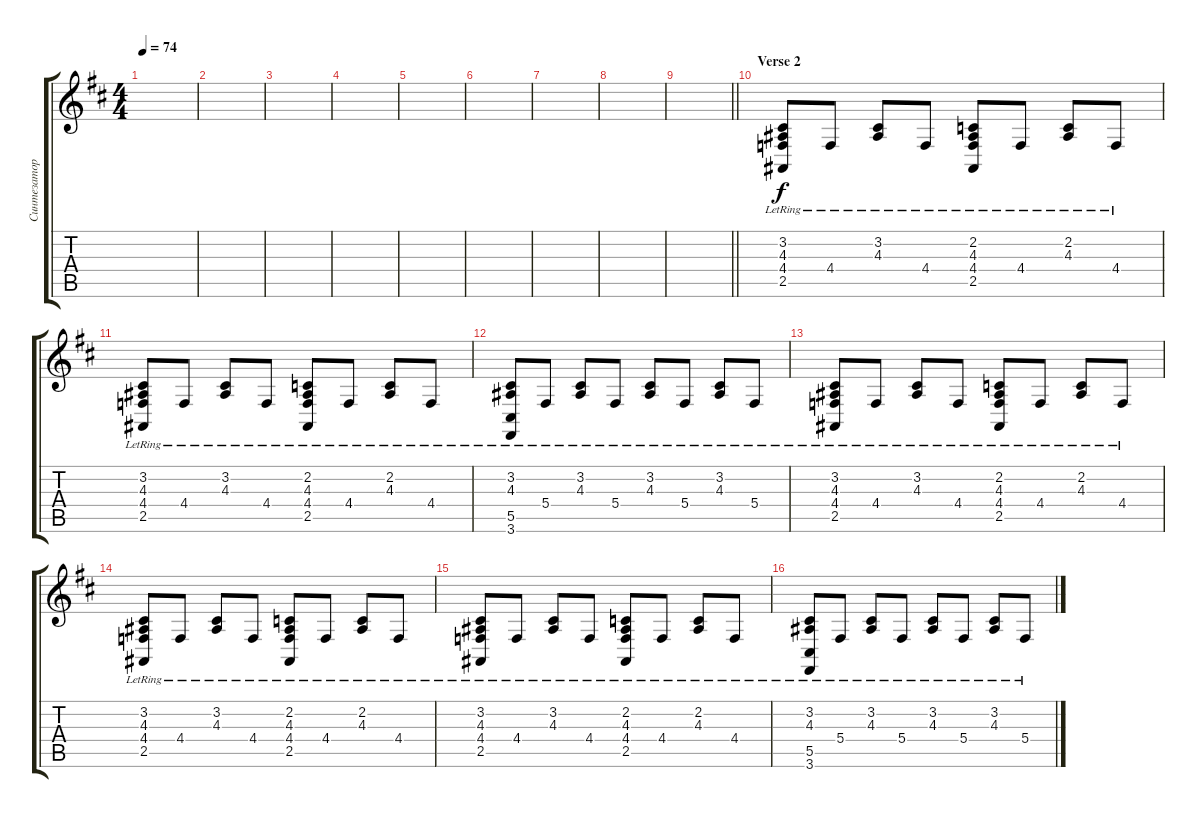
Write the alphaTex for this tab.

\track ("Синтезатор 1" "Синтезатор") {instrument acousticgrandpiano}
\staff {score tabs}
\tuning (Eb4 Bb3 Gb3 Db3 Ab2 Eb2) {hide}
\ts (4 4)
\tempo 74
\clef g2
\ks bminor
|
|
|
|
|
|
|
|
\barLineRight lightlight
|
\section ("" "Verse 2")
(3.2{lr} 4.3{lr} 4.4 2.5{lr}).8 4.4{lr}.8 (3.2{lr} 4.3{lr}).8 4.4{lr}.8 (2.2{lr} 4.3{lr} 4.4 2.5).8 4.4{lr}.8 (2.2{lr} 4.3{lr}).8 4.4{lr}.8 |
(3.2{lr} 4.3{lr} 4.4 2.5{lr}).8 4.4{lr}.8 (3.2{lr} 4.3{lr}).8 4.4{lr}.8 (2.2{lr} 4.3{lr} 4.4 2.5{lr}).8 4.4{lr}.8 (2.2{lr} 4.3{lr}).8 4.4{lr}.8 |
(3.2{lr} 4.3{lr} 5.5{lr} 3.6{lr}).8 5.4{lr}.8 (3.2{lr} 4.3{lr}).8 5.4{lr}.8 (3.2{lr} 4.3{lr}).8 5.4{lr}.8 (3.2{lr} 4.3{lr}).8 5.4{lr}.8 |
(3.2{lr} 4.3{lr} 4.4 2.5{lr}).8 4.4{lr}.8 (3.2{lr} 4.3{lr}).8 4.4{lr}.8 (2.2{lr} 4.3{lr} 4.4 2.5{lr}).8 4.4{lr}.8 (2.2{lr} 4.3{lr}).8 4.4{lr}.8 |
(3.2{lr} 4.3{lr} 4.4 2.5{lr}).8 4.4{lr}.8 (3.2{lr} 4.3{lr}).8 4.4{lr}.8 (2.2{lr} 4.3{lr} 4.4 2.5{lr}).8 4.4{lr}.8 (2.2{lr} 4.3{lr}).8 4.4{lr}.8 |
(3.2{lr} 4.3{lr} 4.4 2.5{lr}).8 4.4{lr}.8 (3.2{lr} 4.3{lr}).8 4.4{lr}.8 (2.2{lr} 4.3{lr} 4.4 2.5{lr}).8 4.4{lr}.8 (2.2{lr} 4.3{lr}).8 4.4{lr}.8 |
(3.2{lr} 4.3{lr} 5.5{lr} 3.6{lr}).8 5.4{lr}.8 (3.2{lr} 4.3{lr}).8 5.4{lr}.8 (3.2{lr} 4.3{lr}).8 5.4{lr}.8 (3.2{lr} 4.3{lr}).8 5.4{lr}.8
